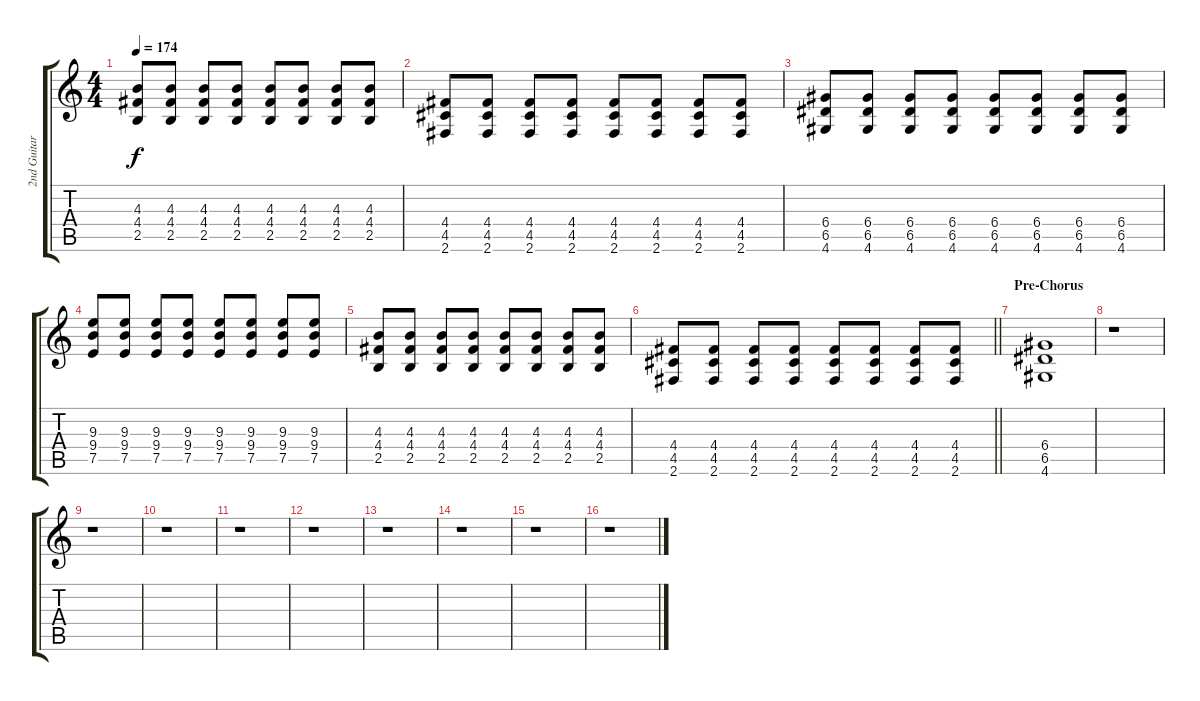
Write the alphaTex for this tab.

\track ("2nd Guitar" "2nd Guitar") {instrument overdrivenguitar}
\staff {score tabs}
\tuning (E4 B3 G3 D3 A2 E2) {hide}
\ts (4 4)
\tempo 174
\clef g2
\ks c
(4.3 4.4 2.5).8{dy f} (4.3 4.4 2.5).8 (4.3 4.4 2.5).8 (4.3 4.4 2.5).8 (4.3 4.4 2.5).8 (4.3 4.4 2.5).8 (4.3 4.4 2.5).8 (4.3 4.4 2.5).8 |
(4.4 4.5 2.6).8 (4.4 4.5 2.6).8 (4.4 4.5 2.6).8 (4.4 4.5 2.6).8 (4.4 4.5 2.6).8 (4.4 4.5 2.6).8 (4.4 4.5 2.6).8 (4.4 4.5 2.6).8 |
(6.4 6.5 4.6).8 (6.4 6.5 4.6).8 (6.4 6.5 4.6).8 (6.4 6.5 4.6).8 (6.4 6.5 4.6).8 (6.4 6.5 4.6).8 (6.4 6.5 4.6).8 (6.4 6.5 4.6).8 |
(9.3 9.4 7.5).8 (9.3 9.4 7.5).8 (9.3 9.4 7.5).8 (9.3 9.4 7.5).8 (9.3 9.4 7.5).8 (9.3 9.4 7.5).8 (9.3 9.4 7.5).8 (9.3 9.4 7.5).8 |
(4.3 4.4 2.5).8 (4.3 4.4 2.5).8 (4.3 4.4 2.5).8 (4.3 4.4 2.5).8 (4.3 4.4 2.5).8 (4.3 4.4 2.5).8 (4.3 4.4 2.5).8 (4.3 4.4 2.5).8 |
\barLineRight lightlight
(4.4 4.5 2.6).8 (4.4 4.5 2.6).8 (4.4 4.5 2.6).8 (4.4 4.5 2.6).8 (4.4 4.5 2.6).8 (4.4 4.5 2.6).8 (4.4 4.5 2.6).8 (4.4 4.5 2.6).8 |
\section ("" "Pre-Chorus")
(6.4 6.5 4.6).1 |
r.1 |
r.1 |
r.1 |
r.1 |
r.1 |
r.1 |
r.1 |
r.1 |
r.1
